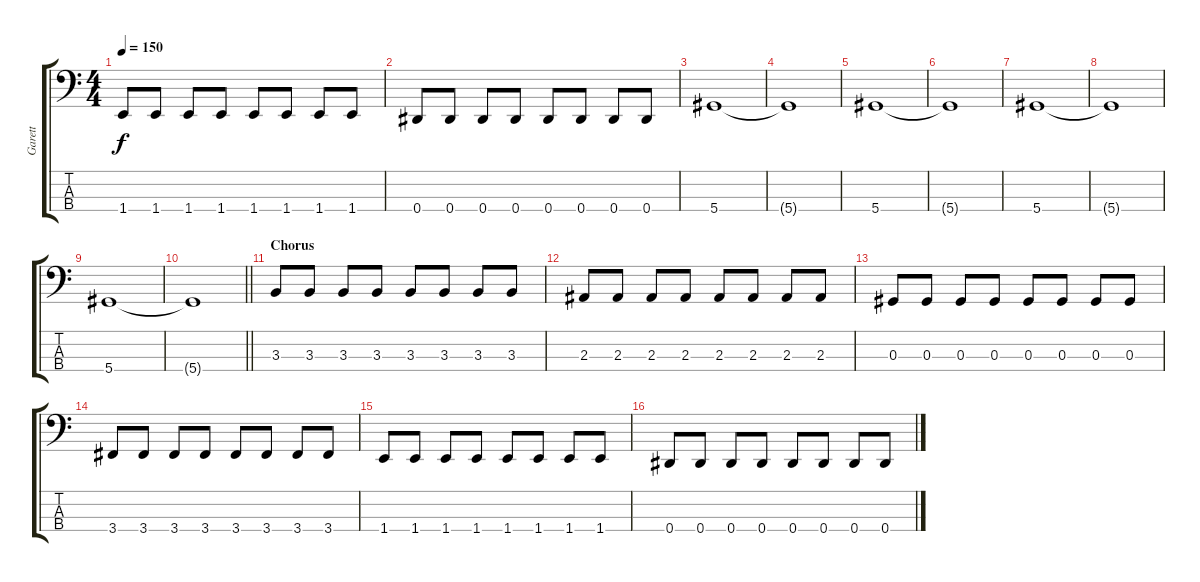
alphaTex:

\track ("Garett" "Garett") {instrument electricbasspick}
\staff {score tabs}
\tuning (Gb2 Db2 Ab1 Eb1) {hide}
\ts (4 4)
\tempo 150
\clef f4
\ks c
1.4.8{dy f} 1.4.8 1.4.8 1.4.8 1.4.8 1.4.8 1.4.8 1.4.8 |
0.4.8 0.4.8 0.4.8 0.4.8 0.4.8 0.4.8 0.4.8 0.4.8 |
5.4.1 |
5.4{t}.1 |
5.4.1 |
5.4{t}.1 |
5.4.1 |
5.4{t}.1 |
5.4.1 |
\barLineRight lightlight
5.4{t}.1 |
\section ("" "Chorus")
3.3.8 3.3.8 3.3.8 3.3.8 3.3.8 3.3.8 3.3.8 3.3.8 |
2.3.8 2.3.8 2.3.8 2.3.8 2.3.8 2.3.8 2.3.8 2.3.8 |
0.3.8 0.3.8 0.3.8 0.3.8 0.3.8 0.3.8 0.3.8 0.3.8 |
3.4.8 3.4.8 3.4.8 3.4.8 3.4.8 3.4.8 3.4.8 3.4.8 |
1.4.8 1.4.8 1.4.8 1.4.8 1.4.8 1.4.8 1.4.8 1.4.8 |
0.4.8 0.4.8 0.4.8 0.4.8 0.4.8 0.4.8 0.4.8 0.4.8
